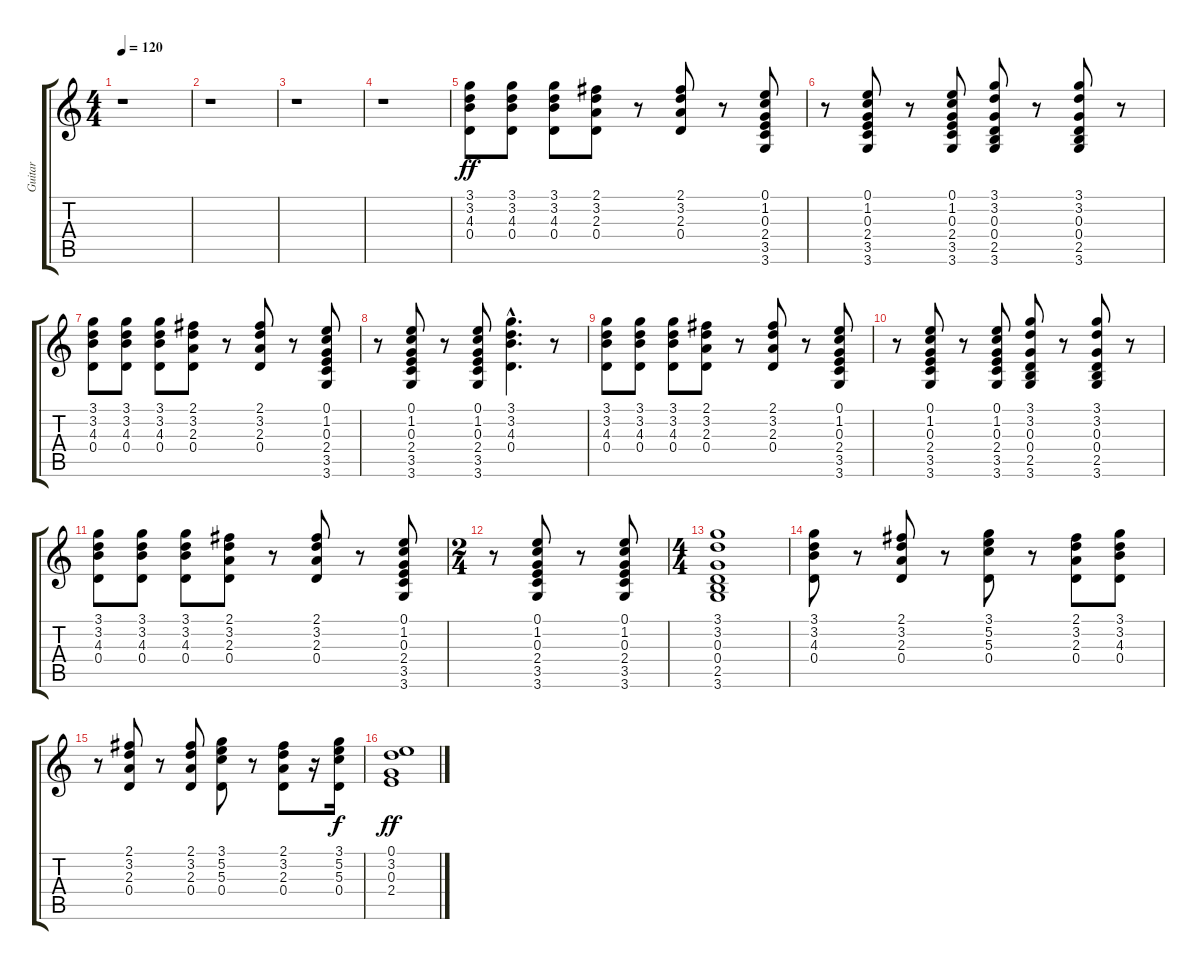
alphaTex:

\track ("Guitar" "Guitar") {instrument overdrivenguitar}
\staff {score tabs}
\tuning (E4 B3 G3 D3 A2 E2) {hide}
\ts (4 4)
\tempo 120
\clef g2
\ks c
r.1{dy ff} |
r.1 |
r.1 |
r.1 |
(3.1 3.2 4.3 0.4).8 (3.1 3.2 4.3 0.4).8 (3.1 3.2 4.3 0.4).8 (2.1 3.2 2.3 0.4).8 r.8 (2.1 3.2 2.3 0.4).8 r.8 (0.1 1.2 0.3 2.4 3.5 3.6).8 |
r.8 (0.1 1.2 0.3 2.4 3.5 3.6).8 r.8 (0.1 1.2 0.3 2.4 3.5 3.6).8 (3.1 3.2 0.3 0.4 2.5 3.6).8 r.8 (3.1 3.2 0.3 0.4 2.5 3.6).8 r.8 |
(3.1 3.2 4.3 0.4).8 (3.1 3.2 4.3 0.4).8 (3.1 3.2 4.3 0.4).8 (2.1 3.2 2.3 0.4).8 r.8 (2.1 3.2 2.3 0.4).8 r.8 (0.1 1.2 0.3 2.4 3.5 3.6).8 |
r.8 (0.1 1.2 0.3 2.4 3.5 3.6).8 r.8 (0.1 1.2 0.3 2.4 3.5 3.6).8 (3.1{hac} 3.2{hac} 4.3{hac} 0.4{hac}).4{d} r.8 |
(3.1 3.2 4.3 0.4).8 (3.1 3.2 4.3 0.4).8 (3.1 3.2 4.3 0.4).8 (2.1 3.2 2.3 0.4).8 r.8 (2.1 3.2 2.3 0.4).8 r.8 (0.1 1.2 0.3 2.4 3.5 3.6).8 |
r.8 (0.1 1.2 0.3 2.4 3.5 3.6).8 r.8 (0.1 1.2 0.3 2.4 3.5 3.6).8 (3.1 3.2 0.3 0.4 2.5 3.6).8 r.8 (3.1 3.2 0.3 0.4 2.5 3.6).8 r.8 |
(3.1 3.2 4.3 0.4).8 (3.1 3.2 4.3 0.4).8 (3.1 3.2 4.3 0.4).8 (2.1 3.2 2.3 0.4).8 r.8 (2.1 3.2 2.3 0.4).8 r.8 (0.1 1.2 0.3 2.4 3.5 3.6).8 |
\ts (2 4)
r.8 (0.1 1.2 0.3 2.4 3.5 3.6).8 r.8 (0.1 1.2 0.3 2.4 3.5 3.6).8 |
\ts (4 4)
(3.1 3.2 0.3 0.4 2.5 3.6).1 |
(3.1 3.2 4.3 0.4).8 r.8 (2.1 3.2 2.3 0.4).8 r.8 (3.1 5.2 5.3 0.4).8 r.8 (2.1 3.2 2.3 0.4).8 (3.1 3.2 4.3 0.4).8 |
r.8 (2.1 3.2 2.3 0.4).8 r.8 (2.1 3.2 2.3 0.4).8 (3.1 5.2 5.3 0.4).8 r.8 (2.1 3.2 2.3 0.4).8 r.16 (3.1 5.2 5.3 0.4).16{dy f} |
(0.1 3.2 0.3 2.4).1{dy ff}
